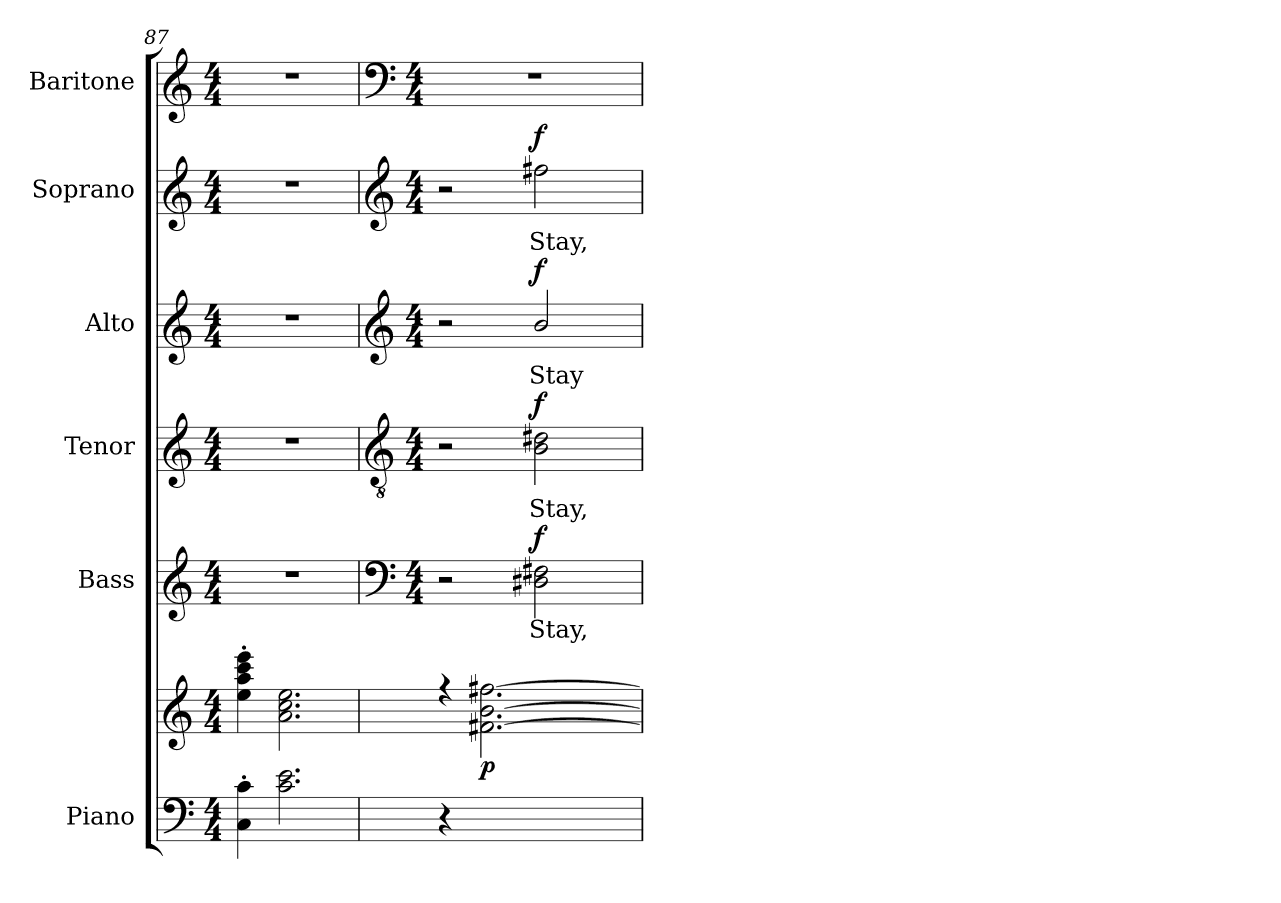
**kern	**kern	**dynam	**kern	**text	**dynam	**kern	**text	**dynam	**kern	**text	**dynam	**kern	**text	**dynam	**kern
*part6	*part6	*part6	*part5	*part5	*part5	*part4	*part4	*part4	*part3	*part3	*part3	*part2	*part2	*part2	*part1
*staff7	*staff6	*staff6/7	*staff5	*staff5	*staff5	*staff4	*staff4	*staff4	*staff3	*staff3	*staff3	*staff2	*staff2	*staff2	*staff1
*I"Piano	*	*	*I"Bass	*	*	*I"Tenor	*	*	*I"Alto	*	*	*I"Soprano	*	*	*I"Baritone
*	*	*	*I'B	*	*	*I'T	*	*	*I'A	*	*	*I'S	*	*	*
*clefF4	*clefG2	*	*clefG2	*	*	*clefG2	*	*	*clefG2	*	*	*clefG2	*	*	*clefG2
*k[]	*k[]	*	*k[]	*	*	*k[]	*	*	*k[]	*	*	*k[]	*	*	*k[]
*M4/4	*M4/4	*	*M4/4	*	*	*M4/4	*	*	*M4/4	*	*	*M4/4	*	*	*M4/4
=87	=87	=87	=87	=87	=87	=87	=87	=87	=87	=87	=87	=87	=87	=87	=87
*	*^	*	*	*	*	*	*	*	*	*	*	*	*	*	*
4C\' 4c\'	4ee\' 4aa\' 4ccc\' 4eee\'	1ryy	.	1r	.	.	1r	.	.	1r	.	.	1r	.	.	1r
2.c\ 2.e\	2.a\ 2.cc\ 2.ee\	.	.	.	.	.	.	.	.	.	.	.	.	.	.	.
!!LO:PB:g=z
=88	=88	=88	=88	=88	=88	=88	=88	=88	=88	=88	=88	=88	=88	=88	=88	=88
*	*	*	*	*clefF4	*	*	*clefGv2	*	*	*clefG2	*	*	*clefG2	*	*	*clefF4
*	*	*	*	*M4/4	*	*	*M4/4	*	*	*M4/4	*	*	*M4/4	*	*	*M4/4
4r	4r	1ryy	.	2r	.	.	2r	.	.	2r	.	.	2r	.	.	1r
!	!	!	!LO:DY:b	!	!	!	!	!	!	!	!	!	!	!	!	!
8ryy	[2.f#X\ [2.b\ [2.ff#X\	.	p	.	.	.	.	.	.	.	.	.	.	.	.	.
8ryy	.	.	.	.	.	.	.	.	.	.	.	.	.	.	.	.
!	!	!	!	!	!LO:LY:b	!LO:DY:b	!	!LO:LY:b	!LO:DY:b	!	!LO:LY:b	!LO:DY:b	!	!LO:LY:b	!LO:DY:b	!
8ryy	.	.	.	2D#X\ 2F#X\	Stay,	f	2B\ 2d#X\	Stay,	f	2b/	Stay	f	2ff#X\	Stay,	f	.
8ryy	.	.	.	.	.	.	.	.	.	.	.	.	.	.	.	.
8ryy	.	.	.	.	.	.	.	.	.	.	.	.	.	.	.	.
8ryy	.	.	.	.	.	.	.	.	.	.	.	.	.	.	.	.
*	*v	*v	*	*	*	*	*	*	*	*	*	*	*	*	*	*
=	=	=	=	=	=	=	=	=	=	=	=	=	=	=	=
*-	*-	*-	*-	*-	*-	*-	*-	*-	*-	*-	*-	*-	*-	*-	*-
